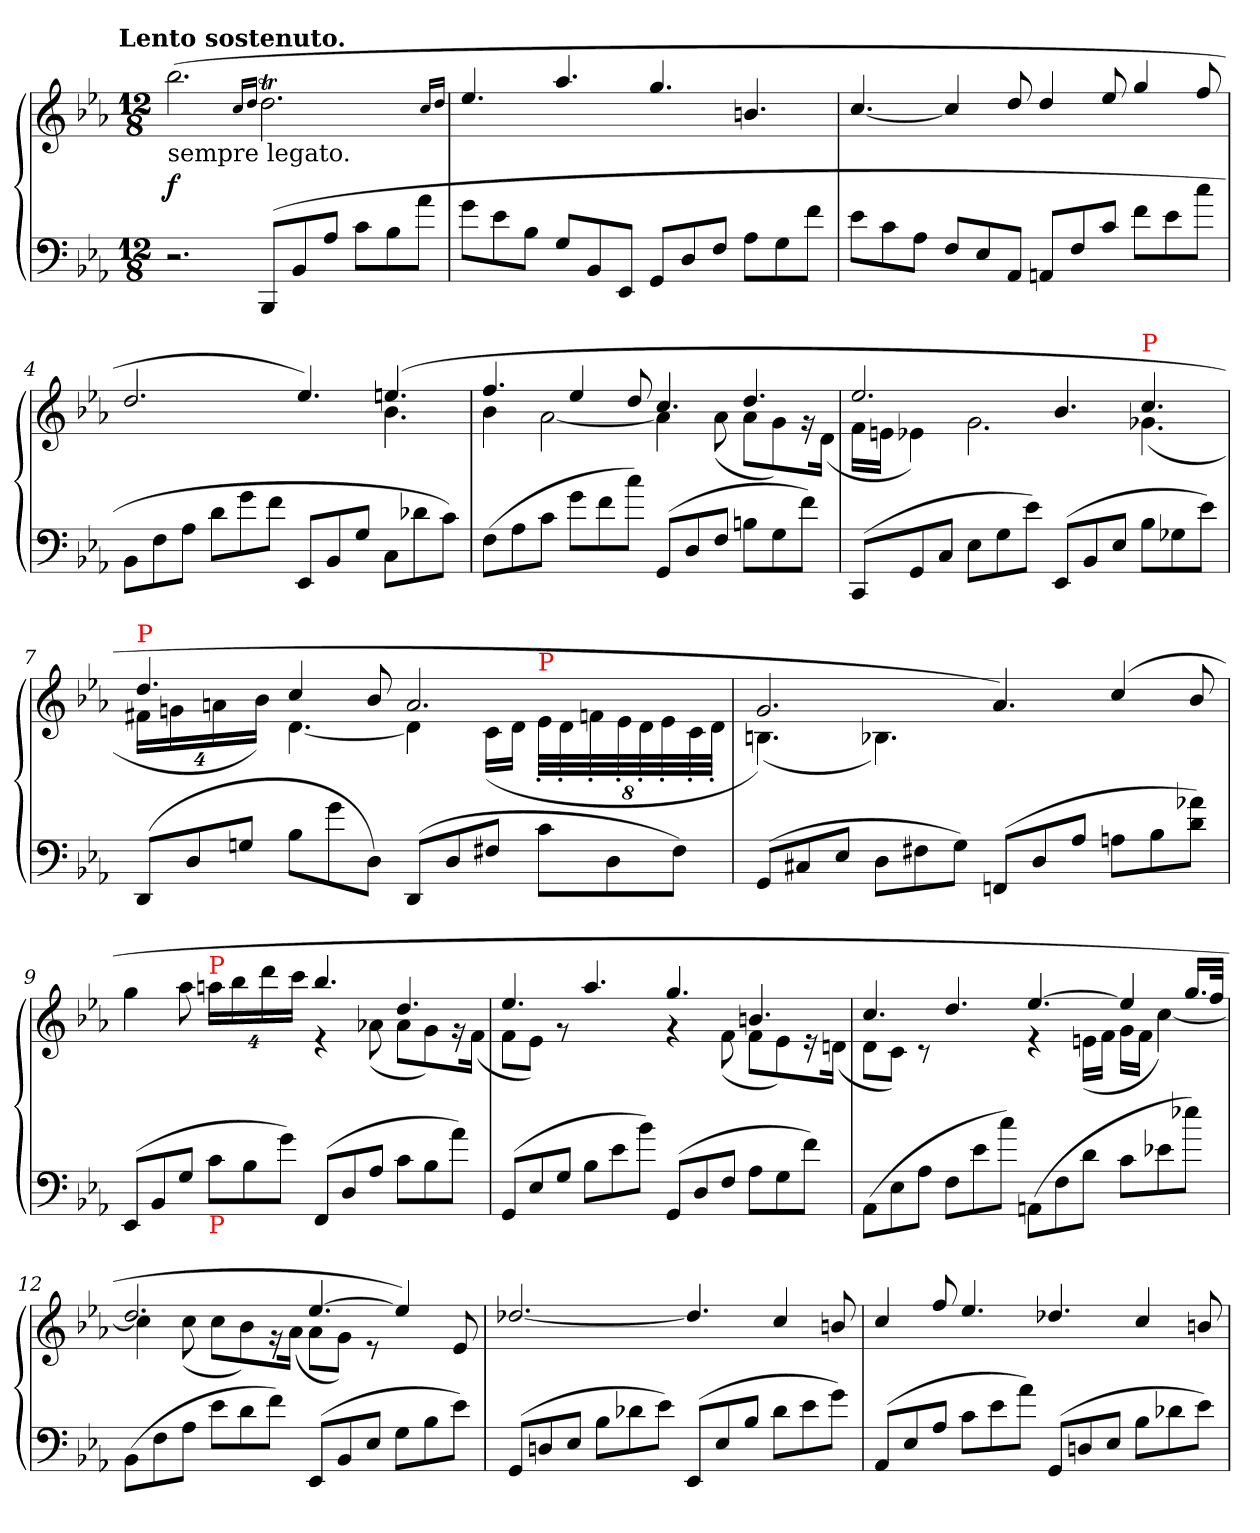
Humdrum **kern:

**kern	**kern	**dynam
*part1	*part1	*part1
*staff2	*staff1	*staff1/2
*clefF4	*clefG2	*
*k[b-e-a-]	*k[b-e-a-]	*
*E-:	*E-:	*
!!LO:TX:omd:t=Lento sostenuto.
*M12/8	*M12/8	*
*MM75	*MM75	*
=1	=1	=1
!	!LO:TX:b:t=sempre legato.	!
2.r	(>2.bb-	f
.	16qcc/LL	.
.	16qdd/JJ	.
(<8BBB-L	2.ddt	.
8BB-	.	.
8A-J	.	.
8cL	.	.
8B-	.	.
8a-\J	.	.
.	16qcc/LL	.
.	16qdd/JJ	.
=2	=2	=2
8g\L	4.ee-/	.
8e-\	.	.
8B-\J	.	.
8GL	4.aa-/	.
8BB-	.	.
8EE-J	.	.
8GGL	4.gg/	.
8D	.	.
8FJ	.	.
8A-L	4.bn/	.
8G	.	.
8f\J	.	.
=3	=3	=3
8e-\L	[4.cc/	.
8c\	.	.
8A-J	.	.
8F/L	4cc/]	.
8E-	.	.
8AA-J	8dd/	.
8AAn/L	4dd/	.
8F	.	.
8cJ	8ee-/	.
8f\L	4gg/	.
8e-\	.	.
8cc\J	8ff/	.
=4	=4	=4
*	*^	*
8BB-L	2.dd/	2.ryy	.
8F	.	.	.
8A-J	.	.	.
8d\L	.	.	.
8g\	.	.	.
8f\J	.	.	.
8EE-L	4.ee-/)	4.ryy	.
8BB-	.	.	.
8GJ	.	.	.
8CL	(>4.een	4.b-	.
8d-X	.	.	.
8cJ)	.	.	.
=5	=5	=5	=5
(<8FL	4.ff	4b-	.
8A-	.	.	.
8cJ	.	[2a-	.
8g\L	4ee-	.	.
8f\	.	.	.
8cc\J)	8dd	.	.
(>8GGL	4.cc	4a-]	.
8D	.	.	.
8FJ	.	(<8a-	.
8BnL	4.dd	8a-L	.
8G	.	8g)	.
8fJ)	.	16rg	.
.	.	(<16dJk	.
=6	=6	=6	=6
(>8CCL	2.ee-	16fLL	.
.	.	16enJJ	.
8GG	.	4e-X)	.
8CJ	.	.	.
8E-L	.	2.g	.
8G	.	.	.
8e-J)	.	.	.
(>8EE-L	4.b-	.	.
8BB-	.	.	.
8E-J	.	.	.
!	!LO:TX:a:color=red:t=P	!	!
8B-L	4.cc	(<4.g-X	.
8G-X	.	.	.
8e-J)	.	.	.
=7	=7	=7	=7
*	*	*Xbrackettup	*
!	!LO:TX:a:color=red:t=P	!	!
(<8DDL	4.dd	32%3f#XLL	.
.	.	32%3gn	.
8D	.	.	.
.	.	32%3an	.
8GnJ	.	.	.
.	.	32%3b-JJ)	.
8B-L	4cc	[4.d	.
8g	.	.	.
8DJ)	8b-	.	.
(<8DDL	2.a	4d]	.
8D	.	.	.
8F#XJ	.	(<16cLL	.
.	.	16dJJ	.
!	!	!LO:TX:a:color=red:t=P	!
8cL	.	64%3e-'<LLL	.
.	.	64%3d'<	.
.	.	64%3fn'<	.
8D	.	.	.
.	.	64%3e-'<	.
.	.	64%3d'<	.
.	.	64%3e-'<	.
8F#J)	.	.	.
.	.	64%3c'<	.
.	.	64%3d'<JJJ	.
=8	=8	=8	=8
(<8GGL	2.g	(<4.Bn)	.
8C#X	.	.	.
8E-J	.	.	.
8DL	.	4.B-X)	.
8F#X	.	.	.
8GJ)	.	.	.
(<8FFnL	4.a-)	2.ryy	.
8D	.	.	.
8A-J	.	.	.
8AnL	(>4cc/	.	.
8B-	.	.	.
8a-X\ 8d\J)	8b-/	.	.
=9	=9	=9	=9
(<8EE-L	4gg	2.ryy	.
8BB-	.	.	.
8GJ	8aa-	.	.
!	!LO:TX:a:color=red:t=P	!	!
!LO:TX:b:color=red:t=P	!	!	!
8c\L	32%3aanLL	.	.
.	32%3bb-	.	.
8B-	.	.	.
.	32%3ddd	.	.
8g\J)	.	.	.
.	32%3cccJJ	.	.
(<8FFL	4.bb-	4re	.
8D	.	.	.
8A-J	.	(<8a-X	.
8cL	4.dd	8a-L	.
8B-	.	8g)	.
8a-\J)	.	16rg	.
.	.	(<16fJk	.
=10	=10	=10	=10
(<8GG/L	4.ee-	8fL	.
8E-	.	8e-J)	.
8GJ	.	8rg	.
8B-L	4.aa-/	4.ryy	.
8e-\	.	.	.
8b-\J)	.	.	.
(<8GGL	4.gg	4rg	.
8D	.	.	.
8FJ	.	(<8f	.
8A-L	4.bn	8fL	.
8G	.	8e-)	.
8fJ)	.	16re	.
.	.	(<16dnJk	.
=11	=11	=11	=11
(<8AA-L	4.cc	8dL	.
8E-	.	8cJ)	.
8A-J	.	8r	.
8FL	4.dd/	4.ryy	.
8e-\	.	.	.
8cc\J)	.	.	.
(<8AAnL	[4.ee-	4re	.
8F	.	.	.
8dJ	.	(<16enLL	.
.	.	16fJJ	.
8cL	4ee-]	16gLL	.
.	.	16fJJ	.
8e-X	.	[4cc)	.
8ee-XJ)	16.ggLL	.	.
.	32ffJJk	.	.
=12	=12	=12	=12
(<8BB-L	2.dd	4cc]	.
8F	.	.	.
8A-J	.	(<8cc	.
8e-L	.	8ccL	.
8d	.	8b-)	.
8fJ)	.	16r	.
.	.	(<16a-Jk	.
(<8EE-L	[4.ee-	8a-L	.
8BB-	.	8gJ)	.
8E-J	.	8re	.
8GL	4ee-/])	4.ryy	.
8B-	.	.	.
8e-\J)	8e-	.	.
*	*v	*v	*
=13	=13	=13
(<8GGL	[2.dd-X/	.
8Dn	.	.
8E-J	.	.
8B-L	.	.
8d-X	.	.
8e-J)	.	.
(<8EE-/L	4.dd-/]	.
8E-	.	.
8B-J	.	.
8d-L	4cc/	.
8e-	.	.
8g\J)	8bn/	.
=14	=14	=14
(<8AA-/L	4cc/	.
8E-	.	.
8A-J	8ff/	.
8c\L	4.ee-/	.
8e-\	.	.
8a-\J)	.	.
(<8GGL	4.dd-X/	.
8Dn	.	.
8E-J	.	.
8B-L	4cc/	.
8d-X	.	.
8e-J)	8bn/	.
=	=	=
*-	*-	*-
